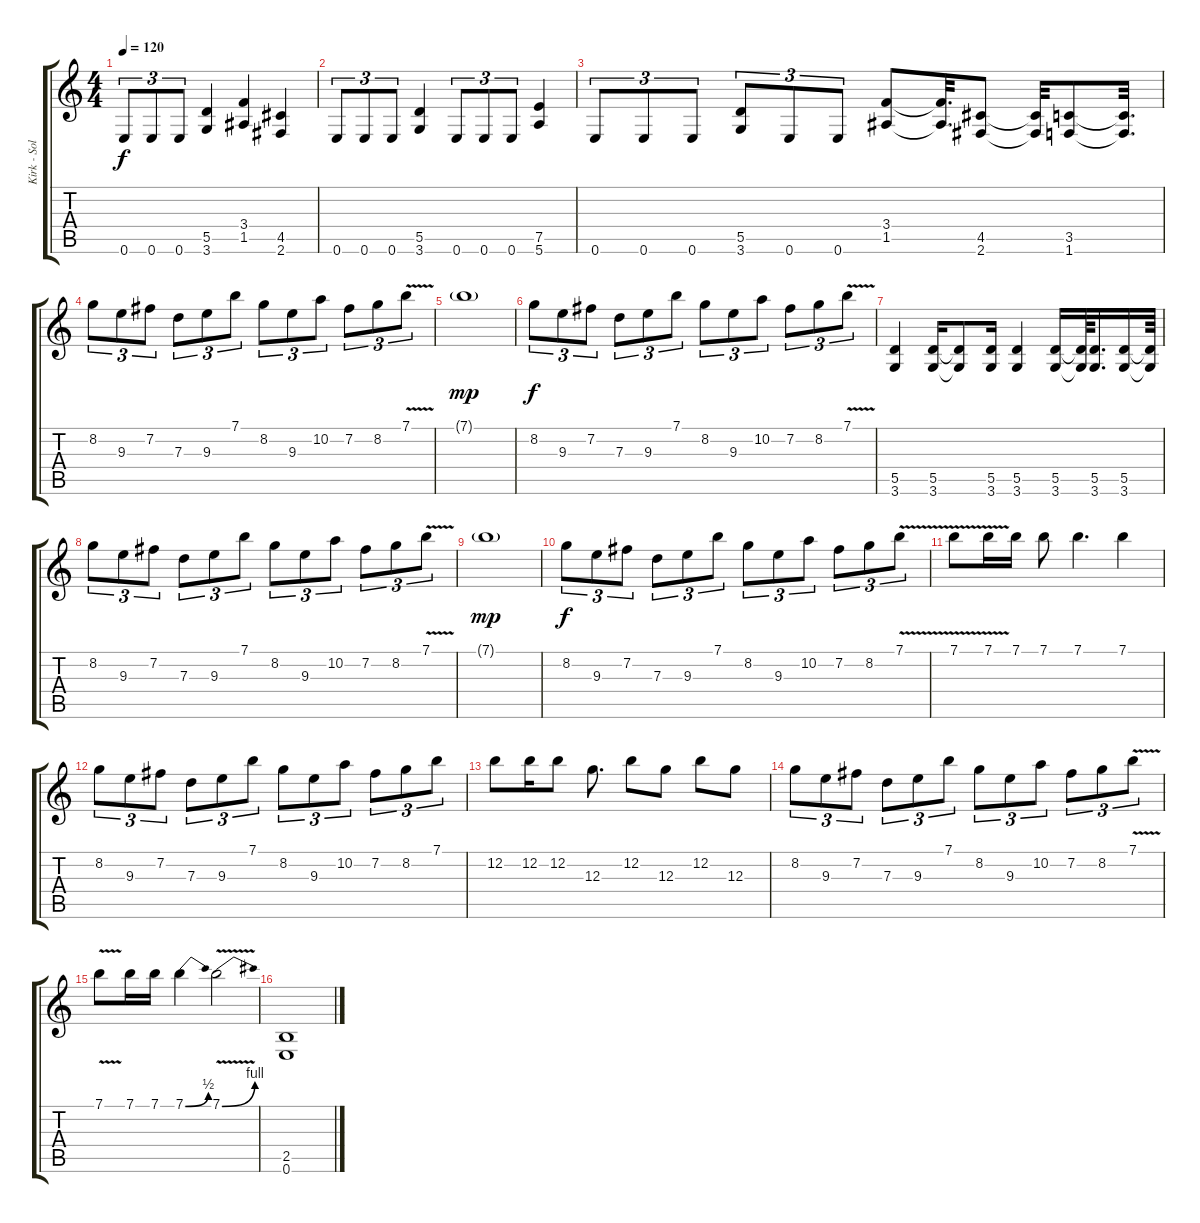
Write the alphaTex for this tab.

\track ("Kirk - Solo" "Kirk - Sol") {instrument distortionguitar}
\staff {score tabs}
\tuning (E4 B3 G3 D3 A2 E2) {hide}
\ts (4 4)
\tempo 120
\clef g2
\ks c
0.6.8{tu (3 2) dy f} 0.6.8{tu (3 2)} 0.6.8{tu (3 2)} (5.5 3.6).4 (3.4 1.5).4 (4.5 2.6).4 |
0.6.8{tu (3 2)} 0.6.8{tu (3 2)} 0.6.8{tu (3 2)} (5.5 3.6).4 0.6.8{tu (3 2)} 0.6.8{tu (3 2)} 0.6.8{tu (3 2)} (7.5 5.6).4 |
0.6.8{tu (3 2)} 0.6.8{tu (3 2)} 0.6.8{tu (3 2)} (5.5 3.6).8{tu (3 2)} 0.6.8{tu (3 2)} 0.6.8{tu (3 2)} (3.4 1.5).8 (3.4{t} 1.5{t}).32{d} (4.5 2.6).8 (4.5{t} 2.6{t}).32 (3.5 1.6).8 (3.5{t} 1.6{t}).32{d} |
8.2.8{tu (3 2)} 9.3.8{tu (3 2)} 7.2.8{tu (3 2)} 7.3.8{tu (3 2)} 9.3.8{tu (3 2)} 7.1.8{tu (3 2)} 8.2.8{tu (3 2)} 9.3.8{tu (3 2)} 10.2.8{tu (3 2)} 7.2.8{tu (3 2)} 8.2.8{tu (3 2)} 7.1{v}.8{tu (3 2)} |
7.1{g}.1{dy mp} |
8.2.8{tu (3 2) dy f} 9.3.8{tu (3 2)} 7.2.8{tu (3 2)} 7.3.8{tu (3 2)} 9.3.8{tu (3 2)} 7.1.8{tu (3 2)} 8.2.8{tu (3 2)} 9.3.8{tu (3 2)} 10.2.8{tu (3 2)} 7.2.8{tu (3 2)} 8.2.8{tu (3 2)} 7.1{v}.8{tu (3 2)} |
(5.5 3.6).4 (5.5 3.6).16 (5.5{t} 3.6{t}).8 (5.5 3.6).16 (5.5 3.6).4 (5.5 3.6).16 (5.5{t} 3.6{t}).64 (5.5 3.6).16{d} (5.5 3.6).16 (5.5{t} 3.6{t}).64 |
8.2.8{tu (3 2)} 9.3.8{tu (3 2)} 7.2.8{tu (3 2)} 7.3.8{tu (3 2)} 9.3.8{tu (3 2)} 7.1.8{tu (3 2)} 8.2.8{tu (3 2)} 9.3.8{tu (3 2)} 10.2.8{tu (3 2)} 7.2.8{tu (3 2)} 8.2.8{tu (3 2)} 7.1{v}.8{tu (3 2)} |
7.1{g}.1{dy mp} |
8.2.8{tu (3 2) dy f} 9.3.8{tu (3 2)} 7.2.8{tu (3 2)} 7.3.8{tu (3 2)} 9.3.8{tu (3 2)} 7.1.8{tu (3 2)} 8.2.8{tu (3 2)} 9.3.8{tu (3 2)} 10.2.8{tu (3 2)} 7.2.8{tu (3 2)} 8.2.8{tu (3 2)} 7.1{v}.8{tu (3 2)} |
7.1{v}.8 7.1{v}.16 7.1.16 7.1.8 7.1.4{d} 7.1.4 |
8.2.8{tu (3 2)} 9.3.8{tu (3 2)} 7.2.8{tu (3 2)} 7.3.8{tu (3 2)} 9.3.8{tu (3 2)} 7.1.8{tu (3 2)} 8.2.8{tu (3 2)} 9.3.8{tu (3 2)} 10.2.8{tu (3 2)} 7.2.8{tu (3 2)} 8.2.8{tu (3 2)} 7.1.8{tu (3 2)} |
12.2.8 12.2.16 12.2.8 12.3.8{d} 12.2.8 12.3.8 12.2.8 12.3.8 |
8.2.8{tu (3 2)} 9.3.8{tu (3 2)} 7.2.8{tu (3 2)} 7.3.8{tu (3 2)} 9.3.8{tu (3 2)} 7.1.8{tu (3 2)} 8.2.8{tu (3 2)} 9.3.8{tu (3 2)} 10.2.8{tu (3 2)} 7.2.8{tu (3 2)} 8.2.8{tu (3 2)} 7.1{v}.8{tu (3 2)} |
7.1{v}.8 7.1.16 7.1.16 7.1{be (bend 0 0 60 2)}.4 7.1{be (bend 0 0 60 4) v}.2 |
(2.5 0.6).1
